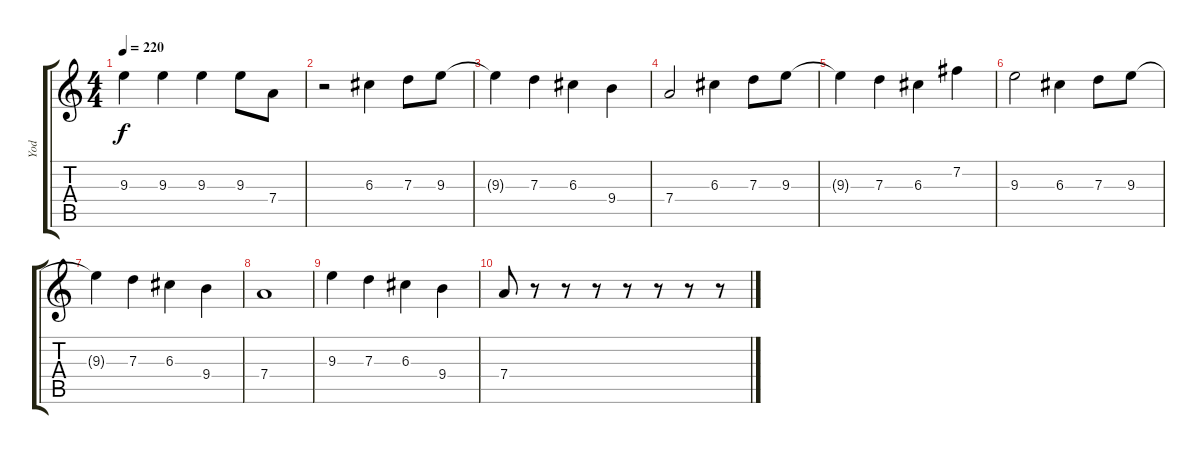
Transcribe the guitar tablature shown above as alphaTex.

\track ("Yod" "Yod") {instrument distortionguitar}
\staff {score tabs}
\tuning (E4 B3 G3 D3 A2 E2) {hide}
\ts (4 4)
\tempo 220
\clef g2
\ks c
9.3.4{dy f} 9.3.4 9.3.4 9.3.8 7.4.8 |
r.2 6.3.4 7.3.8 9.3.8 |
9.3{t}.4 7.3.4 6.3.4 9.4.4 |
7.4.2 6.3.4 7.3.8 9.3.8 |
9.3{t}.4 7.3.4 6.3.4 7.2.4 |
9.3.2 6.3.4 7.3.8 9.3.8 |
9.3{t}.4 7.3.4 6.3.4 9.4.4 |
7.4.1 |
9.3.4 7.3.4 6.3.4 9.4.4 |
7.4.8 r.8 r.8 r.8 r.8 r.8 r.8 r.8
